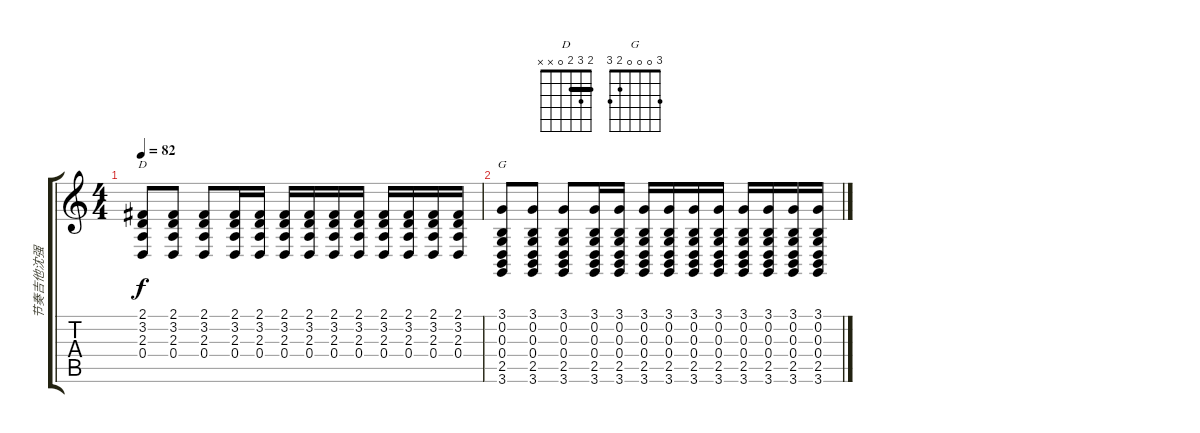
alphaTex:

\track ("节奏吉他沈强" "节奏吉他沈强") {instrument acousticgrandpiano}
\staff {score tabs}
\tuning (E4 B3 G3 D3 A2 E2) {hide}
\chord ("D" 2 3 2 0 x x) {barre 2}
\chord ("G" 3 0 0 0 2 3)
\ts (4 4)
\tempo 82
\clef g2
\ks c
(2.1 3.2 2.3 0.4).8{ch "D" dy f} (2.1 3.2 2.3 0.4).8 (2.1 3.2 2.3 0.4).8 (2.1 3.2 2.3 0.4).16 (2.1 3.2 2.3 0.4).16 (2.1 3.2 2.3 0.4).16 (2.1 3.2 2.3 0.4).16 (2.1 3.2 2.3 0.4).16 (2.1 3.2 2.3 0.4).16 (2.1 3.2 2.3 0.4).16 (2.1 3.2 2.3 0.4).16 (2.1 3.2 2.3 0.4).16 (2.1 3.2 2.3 0.4).16 |
(3.1 0.2 0.3 0.4 2.5 3.6).8{ch "G"} (3.1 0.2 0.3 0.4 2.5 3.6).8 (3.1 0.2 0.3 0.4 2.5 3.6).8 (3.1 0.2 0.3 0.4 2.5 3.6).16 (3.1 0.2 0.3 0.4 2.5 3.6).16 (3.1 0.2 0.3 0.4 2.5 3.6).16 (3.1 0.2 0.3 0.4 2.5 3.6).16 (3.1 0.2 0.3 0.4 2.5 3.6).16 (3.1 0.2 0.3 0.4 2.5 3.6).16 (3.1 0.2 0.3 0.4 2.5 3.6).16 (3.1 0.2 0.3 0.4 2.5 3.6).16 (3.1 0.2 0.3 0.4 2.5 3.6).16 (3.1 0.2 0.3 0.4 2.5 3.6).16
